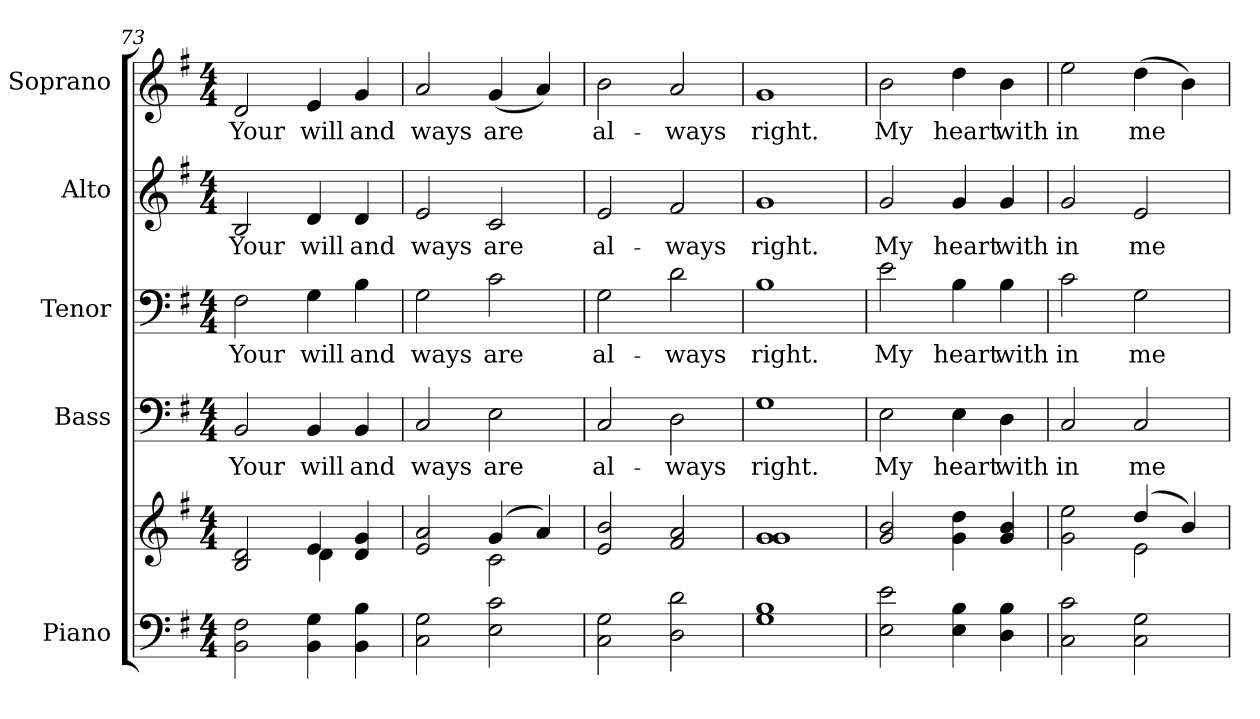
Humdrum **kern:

**kern	**kern	**kern	**text	**kern	**text	**kern	**text	**kern	**text
*part5	*part5	*part4	*part4	*part3	*part3	*part2	*part2	*part1	*part1
*staff6	*staff5	*staff4	*staff4	*staff3	*staff3	*staff2	*staff2	*staff1	*staff1
*I"Piano	*	*I"Bass	*	*I"Tenor	*	*I"Alto	*	*I"Soprano	*
*I'Pno.	*	*I'B.	*	*I'T.	*	*I'A.	*	*I'S.	*
!!LO:PB:g=z
*clefF4	*clefG2	*clefF4	*	*clefF4	*	*clefG2	*	*clefG2	*
*k[f#]	*k[f#]	*k[f#]	*	*k[f#]	*	*k[f#]	*	*k[f#]	*
*G:	*G:	*G:	*	*G:	*	*G:	*	*G:	*
*M4/4	*M4/4	*M4/4	*	*M4/4	*	*M4/4	*	*M4/4	*
=73	=73	=73	=73	=73	=73	=73	=73	=73	=73
*	*^	*	*	*	*	*	*	*	*
!	!	!	!	!LO:LY:b:color=#000000	!	!	!	!	!	!
!	!	!	!	!	!	!LO:LY:b:color=#000000	!	!	!	!
!	!	!	!	!	!	!	!	!LO:LY:b:color=#000000	!	!
!	!	!	!	!	!	!	!	!	!	!LO:LY:b:color=#000000
2BBi\ 2F#i	2Bi/ 2di	2ryy	2BBi/	Your	2F#i\	Your	2Bi/	Your	2di/	Your
!	!	!	!	!LO:LY:b:color=#000000	!	!	!	!	!	!
!	!	!	!	!	!	!LO:LY:b:color=#000000	!	!	!	!
!	!	!	!	!	!	!	!	!LO:LY:b:color=#000000	!	!
!	!	!	!	!	!	!	!	!	!	!LO:LY:b:color=#000000
4BBi\ 4Gi	4ei/	4di\	4BBi/	will	4Gi\	will	4di/	will	4ei/	will
!	!	!	!	!LO:LY:b:color=#000000	!	!	!	!	!	!
!	!	!	!	!	!	!LO:LY:b:color=#000000	!	!	!	!
!	!	!	!	!	!	!	!	!LO:LY:b:color=#000000	!	!
!	!	!	!	!	!	!	!	!	!	!LO:LY:b:color=#000000
4BBi\ 4Bi	4di/ 4gi	4ryy	4BBi/	and	4Bi\	and	4di/	and	4gi/	and
=74	=74	=74	=74	=74	=74	=74	=74	=74	=74	=74
!	!	!	!	!LO:LY:b:color=#000000	!	!	!	!	!	!
!	!	!	!	!	!	!LO:LY:b:color=#000000	!	!	!	!
!	!	!	!	!	!	!	!	!LO:LY:b:color=#000000	!	!
!	!	!	!	!	!	!	!	!	!	!LO:LY:b:color=#000000
2Ci\ 2Gi	2ei/ 2ai	2ryy	2Ci/	ways	2Gi\	ways	2ei/	ways	2ai/	ways
!	!	!	!	!LO:LY:b:color=#000000	!	!	!	!	!	!
!	!	!	!	!	!	!LO:LY:b:color=#000000	!	!	!	!
!	!	!	!	!	!	!	!	!LO:LY:b:color=#000000	!	!
!	!	!	!	!	!	!	!	!	!	!LO:LY:b:color=#000000
2Ei\ 2ci	(4gi/	2ci\	2Ei\	are	2ci\	are	2ci/	are	(4gi/	are
.	4ai/)	.	.	.	.	.	.	.	4ai/)	.
*	*v	*v	*	*	*	*	*	*	*	*
=75	=75	=75	=75	=75	=75	=75	=75	=75	=75
!	!	!	!LO:LY:b:color=#000000	!	!	!	!	!	!
!	!	!	!	!	!LO:LY:b:color=#000000	!	!	!	!
!	!	!	!	!	!	!	!LO:LY:b:color=#000000	!	!
!	!	!	!	!	!	!	!	!	!LO:LY:b:color=#000000
2Ci\ 2Gi	2ei/ 2bi	2Ci/	al-	2Gi\	al-	2ei/	al-	2bi\	al-
!	!	!	!LO:LY:b:color=#000000	!	!	!	!	!	!
!	!	!	!	!	!LO:LY:b:color=#000000	!	!	!	!
!	!	!	!	!	!	!	!LO:LY:b:color=#000000	!	!
!	!	!	!	!	!	!	!	!	!LO:LY:b:color=#000000
2Di\ 2di	2f#i/ 2ai	2Di\	-ways	2di\	-ways	2f#i/	-ways	2ai/	-ways
!!LO:PB:g=z
=76	=76	=76	=76	=76	=76	=76	=76	=76	=76
!	!	!	!LO:LY:b:color=#000000	!	!	!	!	!	!
!	!	!	!	!	!LO:LY:b:color=#000000	!	!	!	!
!	!	!	!	!	!	!	!LO:LY:b:color=#000000	!	!
!	!	!	!	!	!	!	!	!	!LO:LY:b:color=#000000
1Gi 1Bi	1gi 1gi	1Gi	right.	1Bi	right.	1gi	right.	1gi	right.
=77	=77	=77	=77	=77	=77	=77	=77	=77	=77
!	!	!	!LO:LY:b:color=#000000	!	!	!	!	!	!
!	!	!	!	!	!LO:LY:b:color=#000000	!	!	!	!
!	!	!	!	!	!	!	!LO:LY:b:color=#000000	!	!
!	!	!	!	!	!	!	!	!	!LO:LY:b:color=#000000
2Ei\ 2ei	2gi/ 2bi	2Ei\	My	2ei\	My	2gi/	My	2bi\	My
!	!	!	!LO:LY:b:color=#000000	!	!	!	!	!	!
!	!	!	!	!	!LO:LY:b:color=#000000	!	!	!	!
!	!	!	!	!	!	!	!LO:LY:b:color=#000000	!	!
!	!	!	!	!	!	!	!	!	!LO:LY:b:color=#000000
4Ei\ 4Bi	4gi\ 4ddi	4Ei\	heart	4Bi\	heart	4gi/	heart	4ddi\	heart
!	!	!	!LO:LY:b:color=#000000	!	!	!	!	!	!
!	!	!	!	!	!LO:LY:b:color=#000000	!	!	!	!
!	!	!	!	!	!	!	!LO:LY:b:color=#000000	!	!
!	!	!	!	!	!	!	!	!	!LO:LY:b:color=#000000
4Di\ 4Bi	4gi/ 4bi	4Di\	with	4Bi\	with	4gi/	with	4bi\	with
=78	=78	=78	=78	=78	=78	=78	=78	=78	=78
*	*^	*	*	*	*	*	*	*	*
!	!	!	!	!LO:LY:b:color=#000000	!	!	!	!	!	!
!	!	!	!	!	!	!LO:LY:b:color=#000000	!	!	!	!
!	!	!	!	!	!	!	!	!LO:LY:b:color=#000000	!	!
!	!	!	!	!	!	!	!	!	!	!LO:LY:b:color=#000000
2Ci\ 2ci	2gi\ 2eei	2ryy	2Ci/	in	2ci\	in	2gi/	in	2eei\	in
!	!	!	!	!LO:LY:b:color=#000000	!	!	!	!	!	!
!	!	!	!	!	!	!LO:LY:b:color=#000000	!	!	!	!
!	!	!	!	!	!	!	!	!LO:LY:b:color=#000000	!	!
!	!	!	!	!	!	!	!	!	!	!LO:LY:b:color=#000000
2Ci\ 2Gi	(4ddi/	2ei\	2Ci/	me	2Gi\	me	2ei/	me	(4ddi\	me
.	4bi/)	.	.	.	.	.	.	.	4bi\)	.
*	*v	*v	*	*	*	*	*	*	*	*
=	=	=	=	=	=	=	=	=	=
*-	*-	*-	*-	*-	*-	*-	*-	*-	*-
